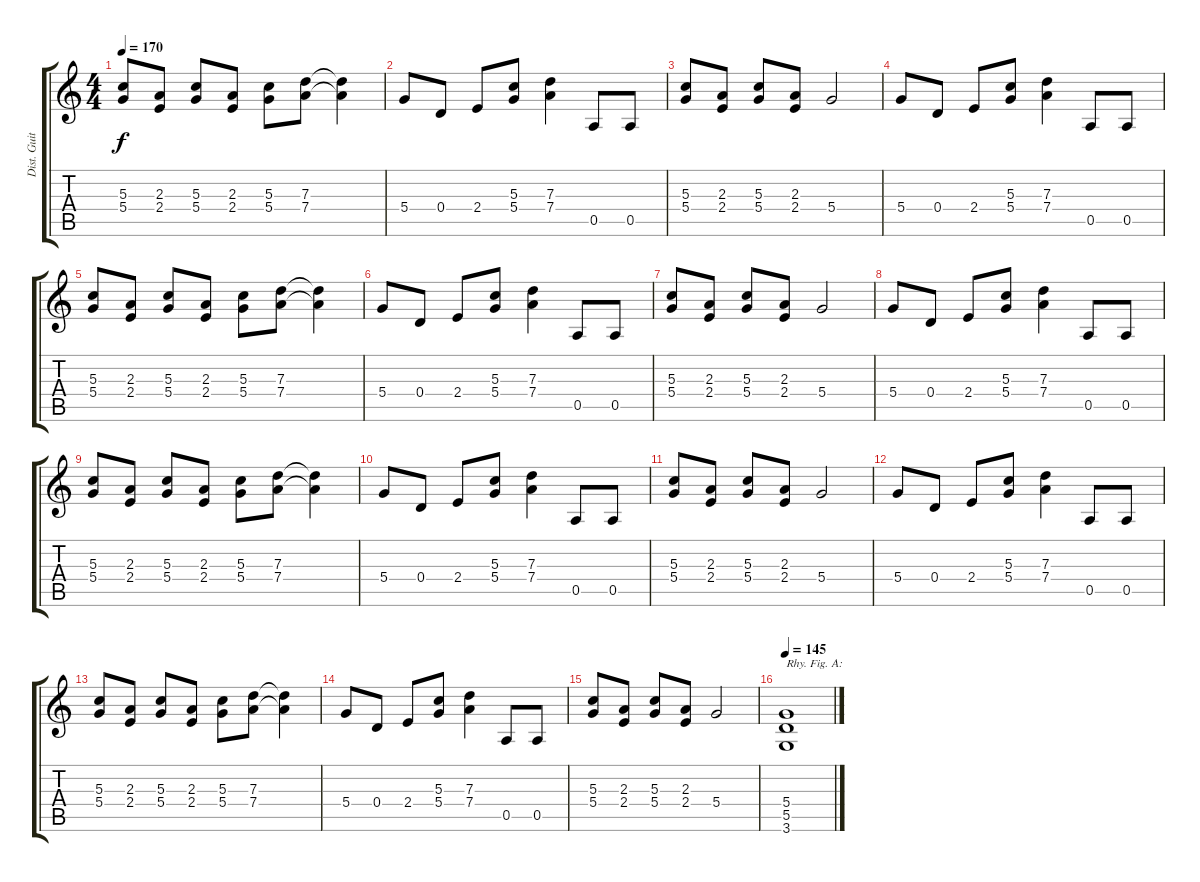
\track ("Dist. Guitar 1" "Dist. Guit") {instrument distortionguitar}
\staff {score tabs}
\tuning (E4 B3 G3 D3 A2 E2) {hide}
\ts (4 4)
\tempo 170
\clef g2
\ks c
(5.3 5.4).8{dy f} (2.3 2.4).8 (5.3 5.4).8 (2.3 2.4).8 (5.3 5.4).8 (7.3 7.4).8 (7.3{t} 7.4{t}).4 |
5.4.8 0.4.8 2.4.8 (5.3 5.4).8 (7.3 7.4).4 0.5.8 0.5.8 |
(5.3 5.4).8 (2.3 2.4).8 (5.3 5.4).8 (2.3 2.4).8 5.4.2 |
5.4.8 0.4.8 2.4.8 (5.3 5.4).8 (7.3 7.4).4 0.5.8 0.5.8 |
(5.3 5.4).8 (2.3 2.4).8 (5.3 5.4).8 (2.3 2.4).8 (5.3 5.4).8 (7.3 7.4).8 (7.3{t} 7.4{t}).4 |
5.4.8 0.4.8 2.4.8 (5.3 5.4).8 (7.3 7.4).4 0.5.8 0.5.8 |
(5.3 5.4).8 (2.3 2.4).8 (5.3 5.4).8 (2.3 2.4).8 5.4.2 |
5.4.8 0.4.8 2.4.8 (5.3 5.4).8 (7.3 7.4).4 0.5.8 0.5.8 |
(5.3 5.4).8 (2.3 2.4).8 (5.3 5.4).8 (2.3 2.4).8 (5.3 5.4).8 (7.3 7.4).8 (7.3{t} 7.4{t}).4 |
5.4.8 0.4.8 2.4.8 (5.3 5.4).8 (7.3 7.4).4 0.5.8 0.5.8 |
(5.3 5.4).8 (2.3 2.4).8 (5.3 5.4).8 (2.3 2.4).8 5.4.2 |
5.4.8 0.4.8 2.4.8 (5.3 5.4).8 (7.3 7.4).4 0.5.8 0.5.8 |
(5.3 5.4).8 (2.3 2.4).8 (5.3 5.4).8 (2.3 2.4).8 (5.3 5.4).8 (7.3 7.4).8 (7.3{t} 7.4{t}).4 |
5.4.8 0.4.8 2.4.8 (5.3 5.4).8 (7.3 7.4).4 0.5.8 0.5.8 |
(5.3 5.4).8 (2.3 2.4).8 (5.3 5.4).8 (2.3 2.4).8 5.4.2 |
\tempo 145
(5.4 5.5 3.6).1{txt "Rhy. Fig. A:" volume 10 instrument distortionguitar}
